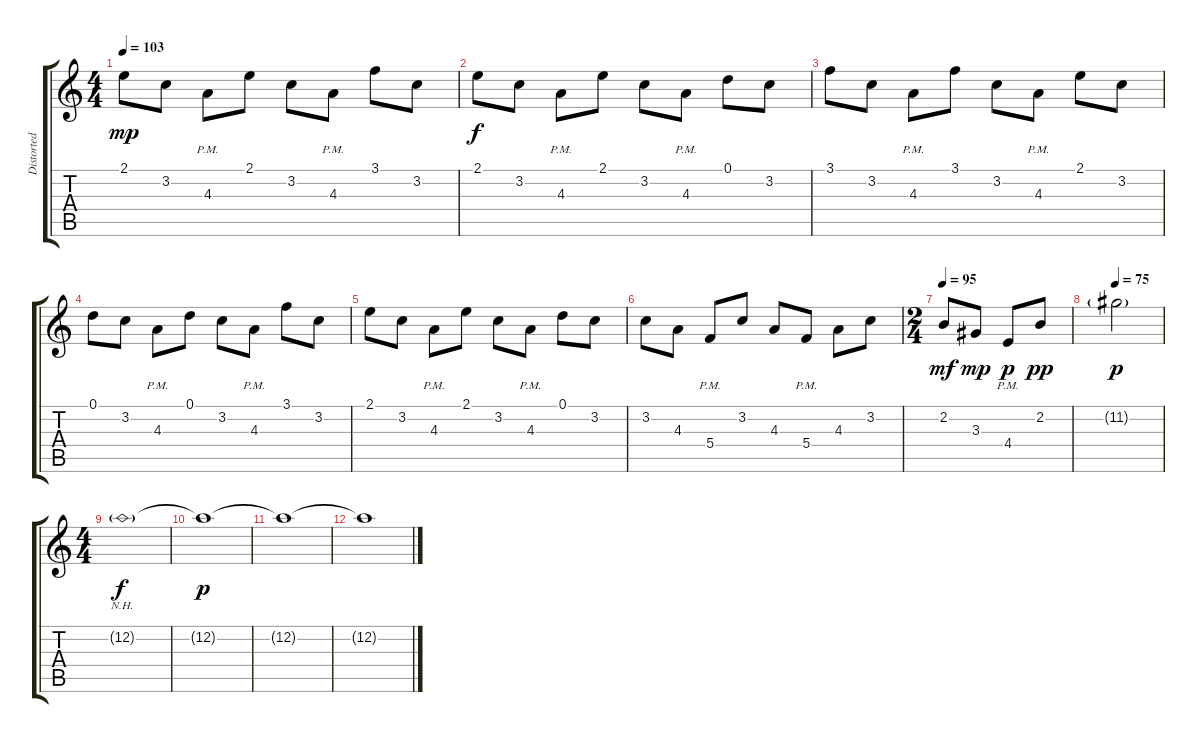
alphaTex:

\track ("Distorted Lead Guitar I" "Distorted ") {instrument overdrivenguitar}
\staff {score tabs}
\tuning (D4 A3 F3 C3 G2 D2) {hide}
\ts (4 4)
\tempo 103
\clef g2
\ks c
2.1.8{dy mp} 3.2.8 4.3{pm}.8 2.1.8 3.2.8 4.3{pm}.8 3.1.8 3.2.8 |
2.1.8{dy f} 3.2.8 4.3{pm}.8 2.1.8 3.2.8 4.3{pm}.8 0.1.8 3.2.8 |
3.1.8 3.2.8 4.3{pm}.8 3.1.8 3.2.8 4.3{pm}.8 2.1.8 3.2.8 |
0.1.8 3.2.8 4.3{pm}.8 0.1.8 3.2.8 4.3{pm}.8 3.1.8 3.2.8 |
2.1.8 3.2.8 4.3{pm}.8 2.1.8 3.2.8 4.3{pm}.8 0.1.8 3.2.8 |
3.2.8 4.3.8 5.4{pm}.8 3.2.8 4.3.8 5.4{pm}.8 4.3.8 3.2.8 |
\ts (2 4)
\tempo 95
2.2.8{dy mf} 3.3.8{dy mp} 4.4{pm}.8{dy p} 2.2.8{dy pp} |
\tempo 75
11.2{g}.2{dy p} |
\ts (4 4)
12.2{nh g}.1{dy f} |
12.2{t}.1{dy p} |
12.2{t}.1 |
12.2{t}.1
